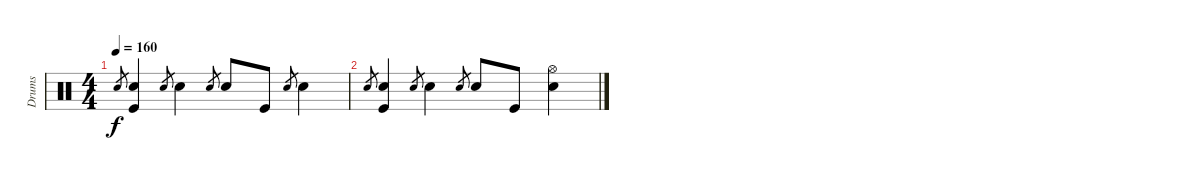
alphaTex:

\track ("Drums" "Drums") {instrument percussion}
\staff {score}
\articulation defaults
\ts (4 4)
\tempo 160
\clef neutral
\ks c "Snare (hit) 2".8{gr dy f}
("Snare (hit) 2" "Kick (hit)").4 "Snare (hit) 2".8{gr} "Snare (hit) 2".4 "Snare (hit) 2".8{gr} "Snare (hit) 2".8 "Kick (hit)".8 "Snare (hit) 2".8{gr} "Snare (hit) 2".4 |
"Snare (hit) 2".8{gr} ("Snare (hit) 2" "Kick (hit)").4 "Snare (hit) 2".8{gr} "Snare (hit) 2".4 "Snare (hit) 2".8{gr} "Snare (hit) 2".8 "Kick (hit)".8 ("Hi-Hat (open)" "Snare (hit) 2").4
